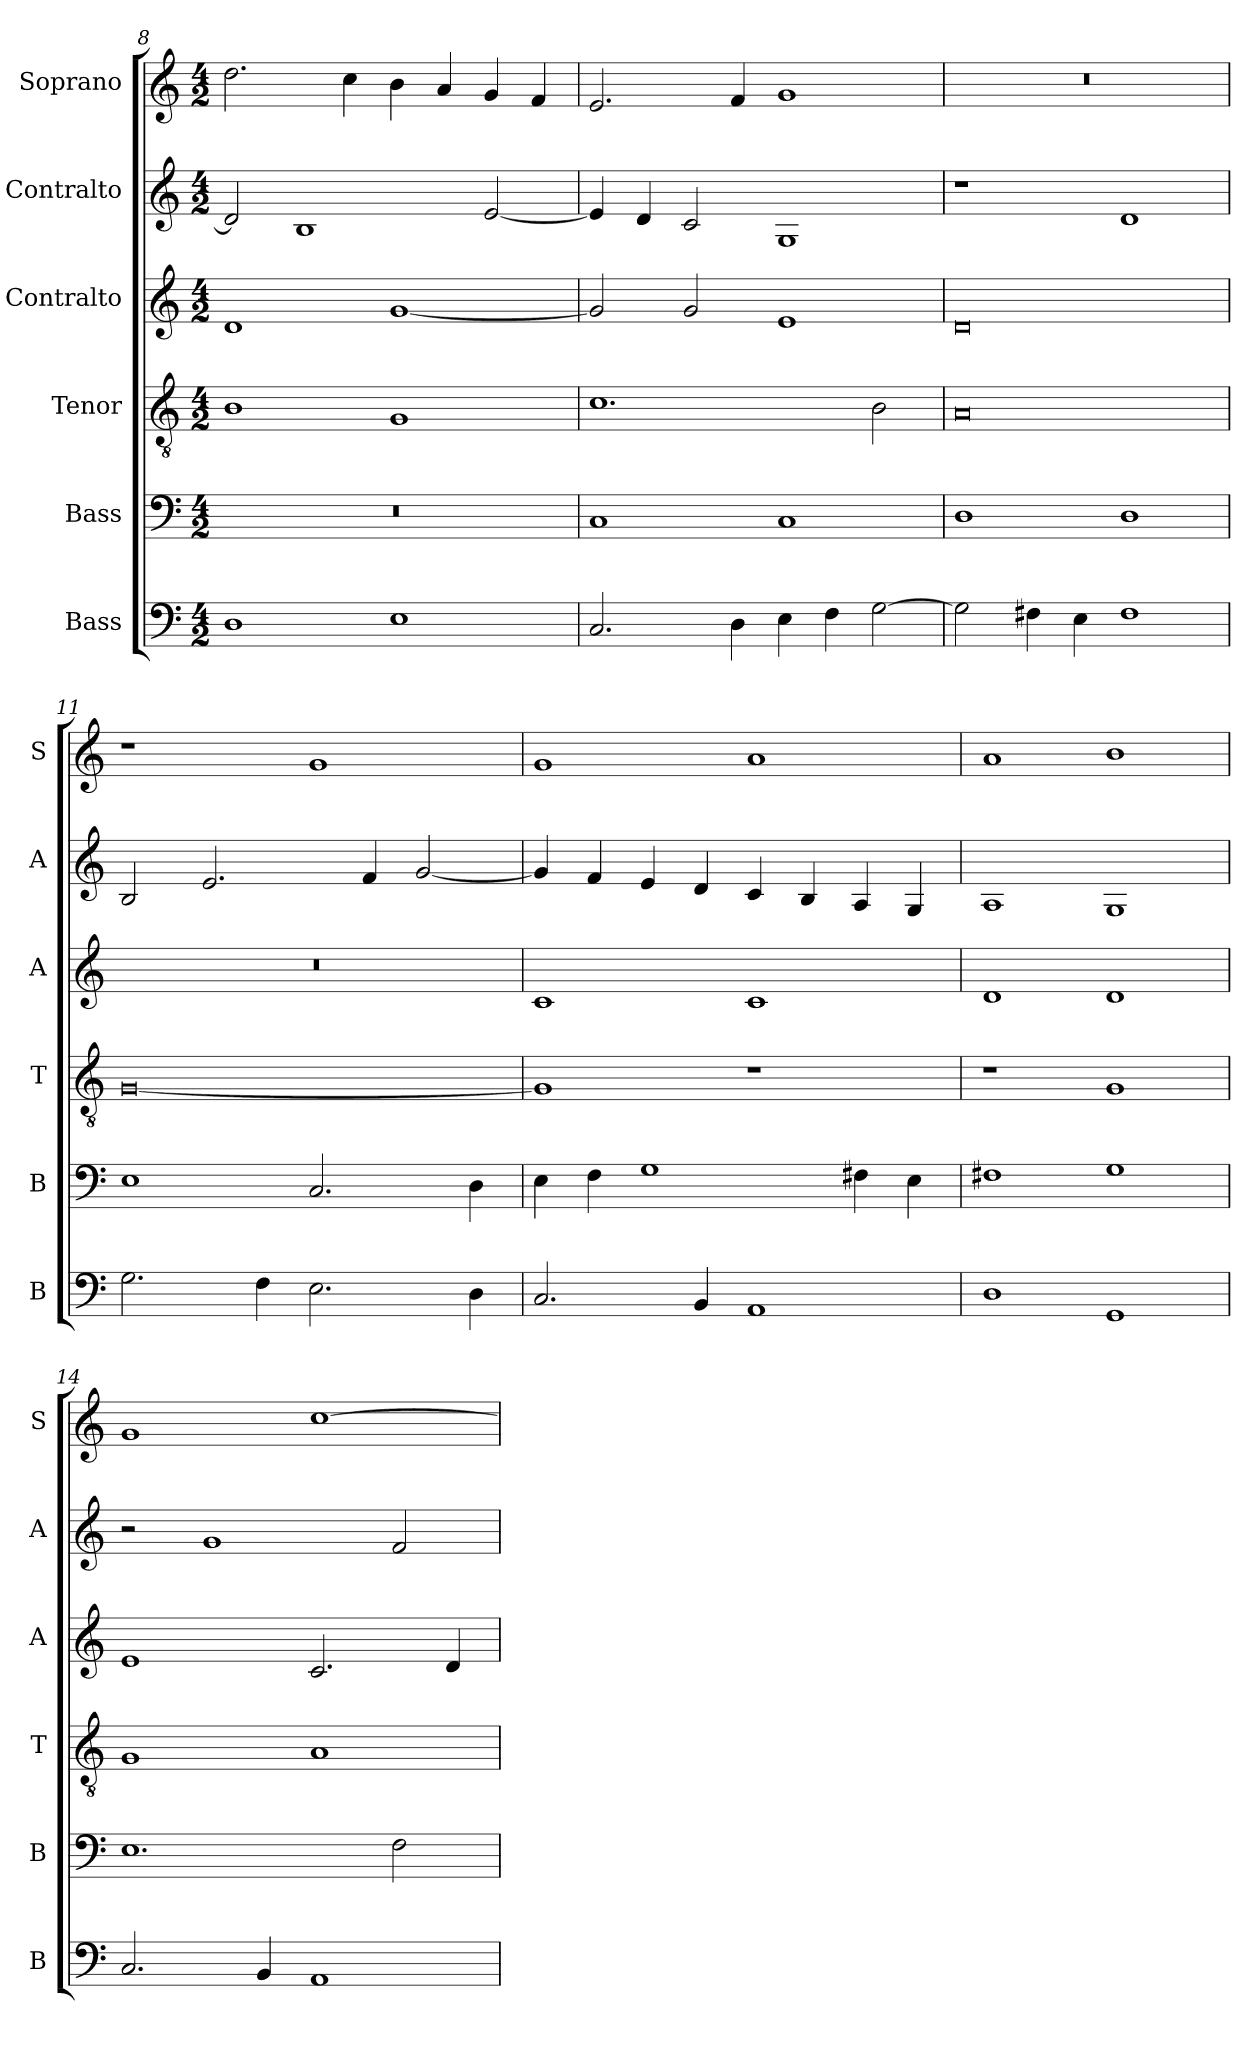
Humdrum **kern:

**kern	**kern	**kern	**kern	**kern	**kern
*part6	*part5	*part4	*part3	*part2	*part1
*staff6	*staff5	*staff4	*staff3	*staff2	*staff1
*I"Bass	*I"Bass	*I"Tenor	*I"Contralto	*I"Contralto	*I"Soprano
*I'B	*I'B	*I'T	*I'A	*I'A	*I'S
*clefF4	*clefF4	*clefGv2	*clefG2	*clefG2	*clefG2
*k[]	*k[]	*k[]	*k[]	*k[]	*k[]
*G:mix	*G:mix	*G:mix	*G:mix	*G:mix	*G:mix
*M4/2	*M4/2	*M4/2	*M4/2	*M4/2	*M4/2
=8	=8	=8	=8	=8	=8
1D	0r	1B	1d	2d]	2.dd
.	.	.	.	1B	.
.	.	.	.	.	4cc
1E	.	1G	[1g	.	4b
.	.	.	.	.	4a
.	.	.	.	[2e	4g
.	.	.	.	.	4f
=9	=9	=9	=9	=9	=9
2.C	1C	1.c	2g]	4e]	2.e
.	.	.	.	4d	.
.	.	.	2g	2c	.
4D	.	.	.	.	4f
4E	1C	.	1e	1G	1g
4F	.	.	.	.	.
[2G	.	2B	.	.	.
=10	=10	=10	=10	=10	=10
2G]	1D	0A	0d	1r	0r
4F#X	.	.	.	.	.
4E	.	.	.	.	.
1F#	1D	.	.	1d	.
=11	=11	=11	=11	=11	=11
2.G	1E	[0G	0r	2B	1r
.	.	.	.	2.e	.
4F	.	.	.	.	.
2.E	2.C	.	.	.	1g
.	.	.	.	4f	.
.	.	.	.	[2g	.
4D	4D	.	.	.	.
=12	=12	=12	=12	=12	=12
2.C	4E	1G]	1c	4g]	1g
.	4F	.	.	4f	.
.	1G	.	.	4e	.
4BB	.	.	.	4d	.
1AA	.	1r	1c	4c	1a
.	.	.	.	4B	.
.	4F#X	.	.	4A	.
.	4E	.	.	4G	.
=13	=13	=13	=13	=13	=13
1D	1F#X	1r	1d	1A	1a
1GG	1G	1G	1d	1G	1b
=14	=14	=14	=14	=14	=14
2.C	1.E	1G	1e	2r	1g
.	.	.	.	1g	.
4BB	.	.	.	.	.
1AA	.	1A	2.c	.	[1cc
.	2F	.	.	2f	.
.	.	.	4d	.	.
=	=	=	=	=	=
*-	*-	*-	*-	*-	*-
